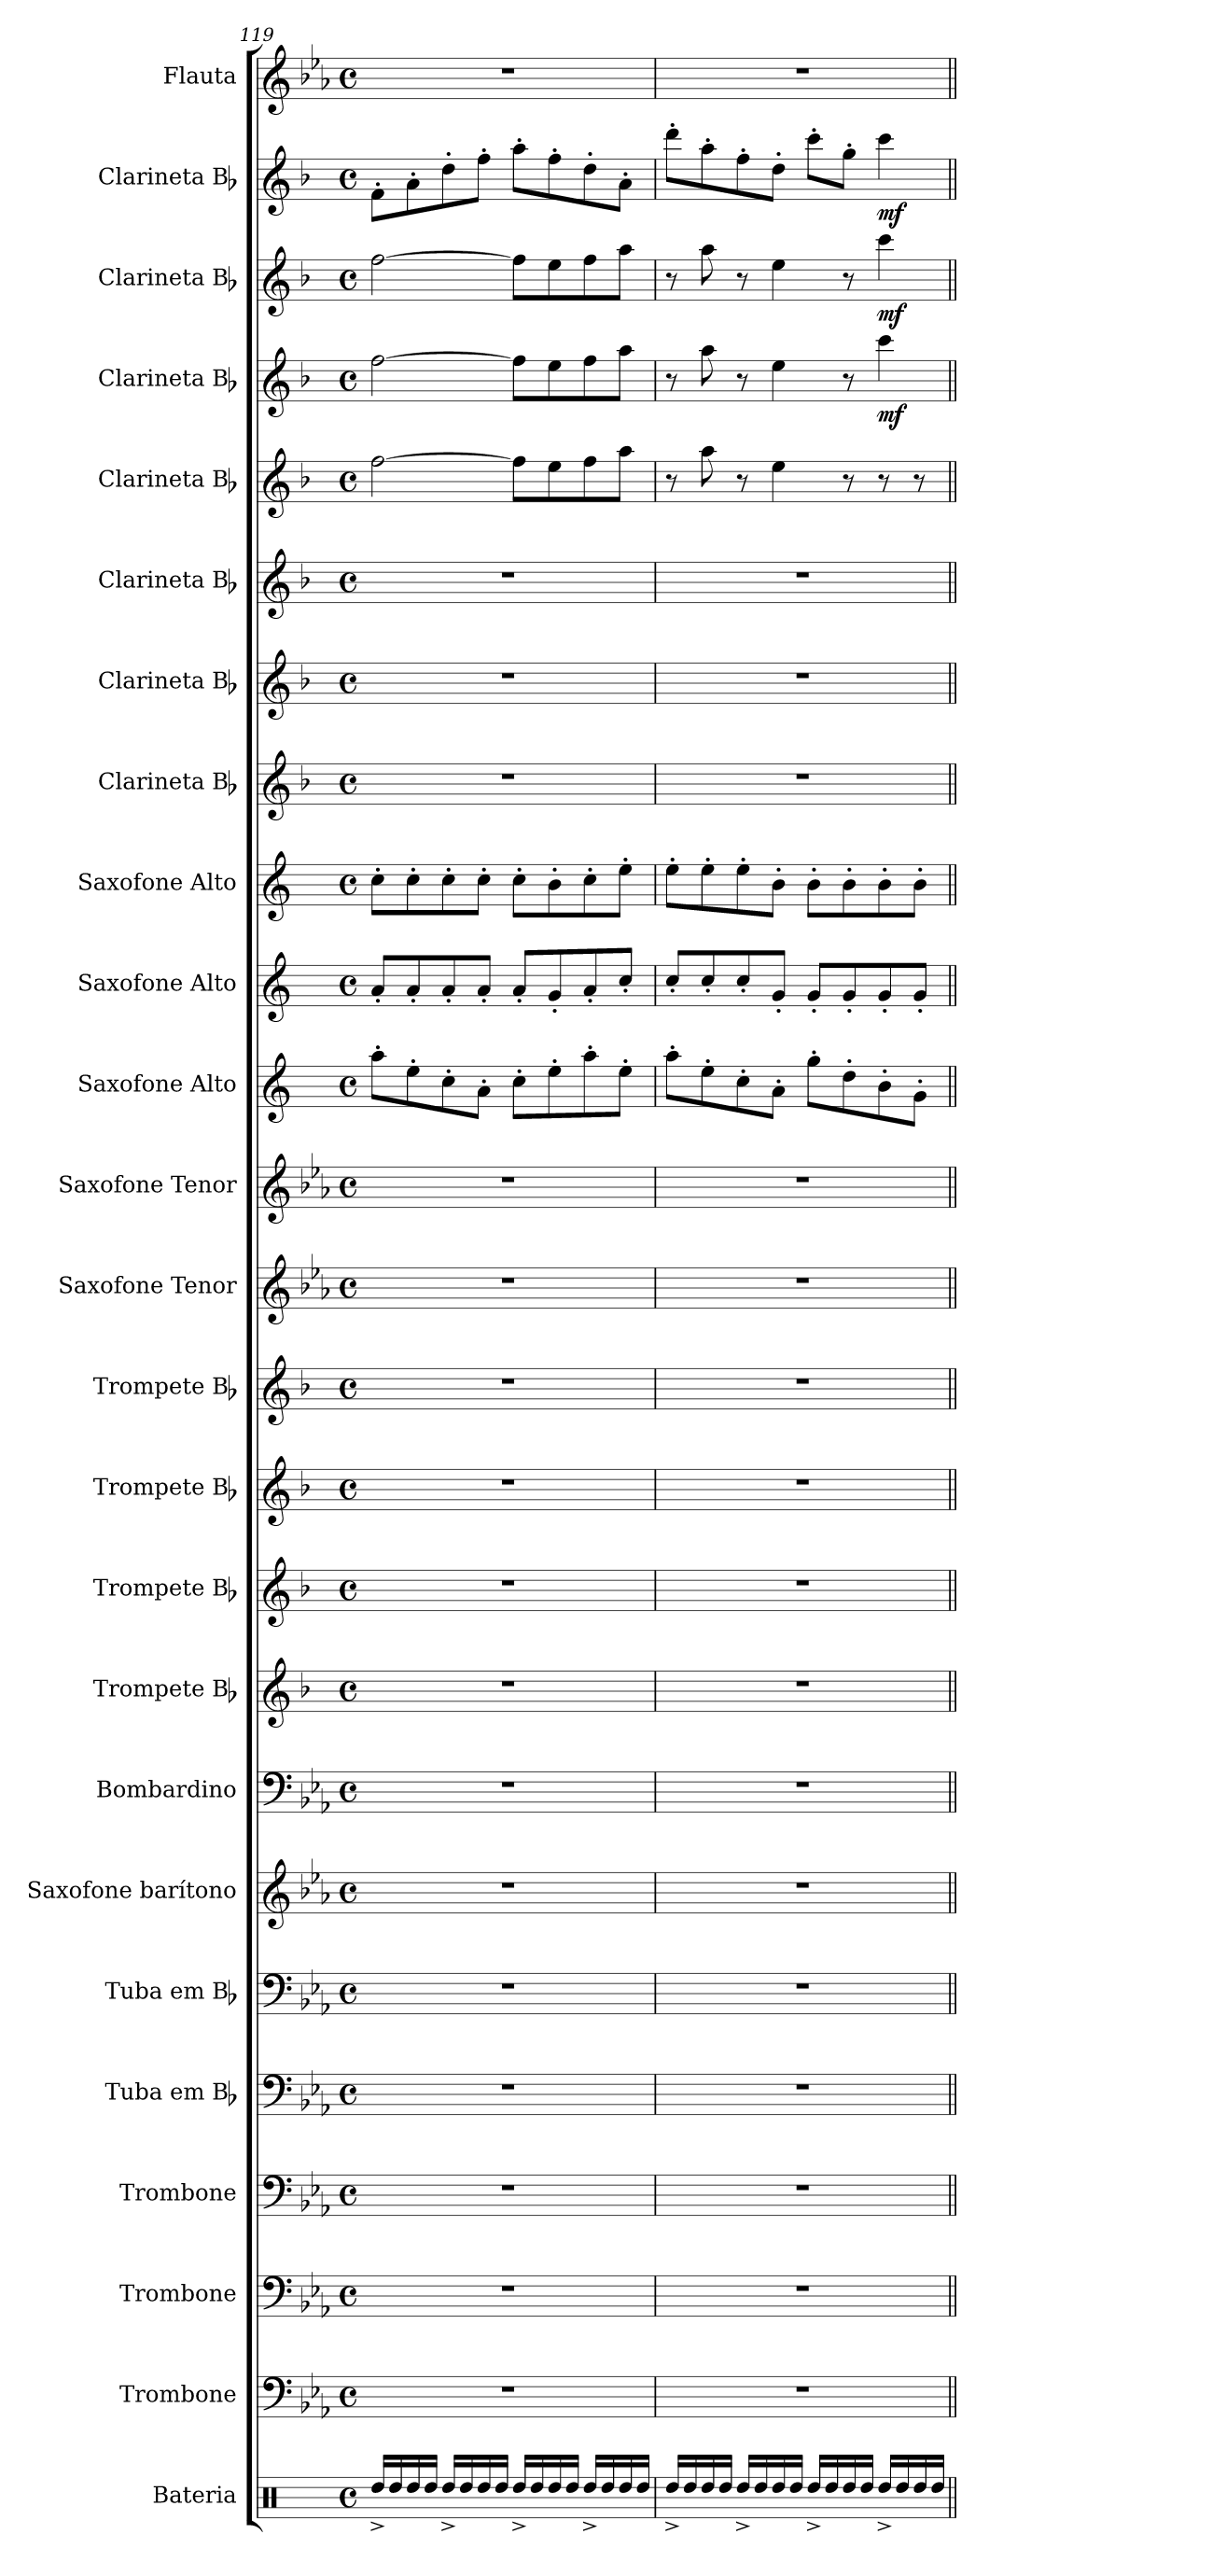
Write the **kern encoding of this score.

**kern	**kern	**kern	**kern	**kern	**kern	**kern	**kern	**kern	**kern	**kern	**kern	**kern	**kern	**kern	**kern	**kern	**kern	**kern	**kern	**kern	**kern	**dynam	**kern	**dynam	**kern	**dynam	**kern
*part25	*part24	*part23	*part22	*part21	*part20	*part19	*part18	*part17	*part16	*part15	*part14	*part13	*part12	*part11	*part10	*part9	*part8	*part7	*part6	*part5	*part4	*part4	*part3	*part3	*part2	*part2	*part1
*staff25	*staff24	*staff23	*staff22	*staff21	*staff20	*staff19	*staff18	*staff17	*staff16	*staff15	*staff14	*staff13	*staff12	*staff11	*staff10	*staff9	*staff8	*staff7	*staff6	*staff5	*staff4	*staff4	*staff3	*staff3	*staff2	*staff2	*staff1
*I"Bateria	*I"Trombone	*I"Trombone	*I"Trombone	*I"Tuba em Bb	*I"Tuba em Bb	*I"Saxofone barítono	*I"Bombardino	*I"Trompete Bb	*I"Trompete Bb	*I"Trompete Bb	*I"Trompete Bb	*I"Saxofone Tenor	*I"Saxofone Tenor	*I"Saxofone Alto	*I"Saxofone Alto	*I"Saxofone Alto	*I"Clarineta Bb	*I"Clarineta Bb	*I"Clarineta Bb	*I"Clarineta Bb	*I"Clarineta Bb	*	*I"Clarineta Bb	*	*I"Clarineta Bb	*	*I"Flauta
*I'Bat.	*I'Tbn.	*I'Tbn.	*I'Tbn.	*I'Tu. Bb	*I'Tu. Bb	*	*I'Bomb.	*I'Tpt. Bb	*I'Tpt. Bb	*I'Tpt. Bb	*I'Tpt. Bb	*I'Sax. Tn.	*I'Sax. Tn.	*	*	*	*I'Cl. Bb	*I'Cl. Bb	*I'Cl. Bb	*I'Cl. Bb	*I'Cl. Bb	*	*I'Cl. Bb	*	*I'Cl. Bb	*	*I'Fl.
*clefX	*clefF4	*clefF4	*clefF4	*clefF4	*clefF4	*clefG2	*clefF4	*clefG2	*clefG2	*clefG2	*clefG2	*clefG2	*clefG2	*clefG2	*clefG2	*clefG2	*clefG2	*clefG2	*clefG2	*clefG2	*clefG2	*	*clefG2	*	*clefG2	*	*clefG2
*	*	*	*	*	*	*ITrd12c21	*	*ITrd1c2	*ITrd1c2	*ITrd1c2	*ITrd1c2	*ITrd8c14	*ITrd8c14	*ITrd5c9	*ITrd5c9	*ITrd5c9	*ITrd1c2	*ITrd1c2	*ITrd1c2	*ITrd1c2	*ITrd1c2	*	*ITrd1c2	*	*ITrd1c2	*	*
*k[]	*k[b-e-a-]	*k[b-e-a-]	*k[b-e-a-]	*k[b-e-a-]	*k[b-e-a-]	*k[b-e-a-]	*k[b-e-a-]	*k[b-e-a-]	*k[b-e-a-]	*k[b-e-a-]	*k[b-e-a-]	*k[b-e-a-]	*k[b-e-a-]	*k[b-e-a-]	*k[b-e-a-]	*k[b-e-a-]	*k[b-e-a-]	*k[b-e-a-]	*k[b-e-a-]	*k[b-e-a-]	*k[b-e-a-]	*	*k[b-e-a-]	*	*k[b-e-a-]	*	*k[b-e-a-]
*M4/4	*M4/4	*M4/4	*M4/4	*M4/4	*M4/4	*M4/4	*M4/4	*M4/4	*M4/4	*M4/4	*M4/4	*M4/4	*M4/4	*M4/4	*M4/4	*M4/4	*M4/4	*M4/4	*M4/4	*M4/4	*M4/4	*	*M4/4	*	*M4/4	*	*M4/4
*met(c)	*met(c)	*met(c)	*met(c)	*met(c)	*met(c)	*met(c)	*met(c)	*met(c)	*met(c)	*met(c)	*met(c)	*met(c)	*met(c)	*met(c)	*met(c)	*met(c)	*met(c)	*met(c)	*met(c)	*met(c)	*met(c)	*	*met(c)	*	*met(c)	*	*met(c)
=119	=119	=119	=119	=119	=119	=119	=119	=119	=119	=119	=119	=119	=119	=119	=119	=119	=119	=119	=119	=119	=119	=119	=119	=119	=119	=119	=119
16Rdd^/LL	1r	1r	1r	1r	1r	1r	1r	1r	1r	1r	1r	1r	1r	8cc'\L	8c'/L	8e-'\L	1r	1r	1r	[2ee-\	[2ee-\	.	[2ee-\	.	8e-'\L	.	1r
16Rdd/	.	.	.	.	.	.	.	.	.	.	.	.	.	.	.	.	.	.	.	.	.	.	.	.	.	.	.
16Rdd/	.	.	.	.	.	.	.	.	.	.	.	.	.	8g'\	8c'/	8e-'\	.	.	.	.	.	.	.	.	8g'\	.	.
16Rdd/JJ	.	.	.	.	.	.	.	.	.	.	.	.	.	.	.	.	.	.	.	.	.	.	.	.	.	.	.
16Rdd^/LL	.	.	.	.	.	.	.	.	.	.	.	.	.	8e-'\	8c'/	8e-'\	.	.	.	.	.	.	.	.	8cc'\	.	.
16Rdd/	.	.	.	.	.	.	.	.	.	.	.	.	.	.	.	.	.	.	.	.	.	.	.	.	.	.	.
16Rdd/	.	.	.	.	.	.	.	.	.	.	.	.	.	8c'\J	8c'/J	8e-'\J	.	.	.	.	.	.	.	.	8ee-'\J	.	.
16Rdd/JJ	.	.	.	.	.	.	.	.	.	.	.	.	.	.	.	.	.	.	.	.	.	.	.	.	.	.	.
16Rdd^/LL	.	.	.	.	.	.	.	.	.	.	.	.	.	8e-'\L	8c'/L	8e-'\L	.	.	.	8ee-\L]	8ee-\L]	.	8ee-\L]	.	8gg'\L	.	.
16Rdd/	.	.	.	.	.	.	.	.	.	.	.	.	.	.	.	.	.	.	.	.	.	.	.	.	.	.	.
16Rdd/	.	.	.	.	.	.	.	.	.	.	.	.	.	8g'\	8B-'/	8d'\	.	.	.	8dd\	8dd\	.	8dd\	.	8ee-'\	.	.
16Rdd/JJ	.	.	.	.	.	.	.	.	.	.	.	.	.	.	.	.	.	.	.	.	.	.	.	.	.	.	.
16Rdd^/LL	.	.	.	.	.	.	.	.	.	.	.	.	.	8cc'\	8c'/	8e-'\	.	.	.	8ee-\	8ee-\	.	8ee-\	.	8cc'\	.	.
16Rdd/	.	.	.	.	.	.	.	.	.	.	.	.	.	.	.	.	.	.	.	.	.	.	.	.	.	.	.
16Rdd/	.	.	.	.	.	.	.	.	.	.	.	.	.	8g'\J	8e-'/J	8g'\J	.	.	.	8gg\J	8gg\J	.	8gg\J	.	8g'\J	.	.
16Rdd/JJ	.	.	.	.	.	.	.	.	.	.	.	.	.	.	.	.	.	.	.	.	.	.	.	.	.	.	.
!!LO:PB:g=z
=120	=120	=120	=120	=120	=120	=120	=120	=120	=120	=120	=120	=120	=120	=120	=120	=120	=120	=120	=120	=120	=120	=120	=120	=120	=120	=120	=120
16Rdd^/LL	1r	1r	1r	1r	1r	1r	1r	1r	1r	1r	1r	1r	1r	8cc'\L	8e-'/L	8g'\L	1r	1r	1r	8r	8r	.	8r	.	8ccc'\L	.	1r
16Rdd/	.	.	.	.	.	.	.	.	.	.	.	.	.	.	.	.	.	.	.	.	.	.	.	.	.	.	.
16Rdd/	.	.	.	.	.	.	.	.	.	.	.	.	.	8g'\	8e-'/	8g'\	.	.	.	8gg\	8gg\	.	8gg\	.	8gg'\	.	.
16Rdd/JJ	.	.	.	.	.	.	.	.	.	.	.	.	.	.	.	.	.	.	.	.	.	.	.	.	.	.	.
16Rdd^/LL	.	.	.	.	.	.	.	.	.	.	.	.	.	8e-'\	8e-'/	8g'\	.	.	.	8r	8r	.	8r	.	8ee-'\	.	.
16Rdd/	.	.	.	.	.	.	.	.	.	.	.	.	.	.	.	.	.	.	.	.	.	.	.	.	.	.	.
16Rdd/	.	.	.	.	.	.	.	.	.	.	.	.	.	8c'\J	8B-'/J	8d'\J	.	.	.	4dd\	4dd\	.	4dd\	.	8cc'\J	.	.
16Rdd/JJ	.	.	.	.	.	.	.	.	.	.	.	.	.	.	.	.	.	.	.	.	.	.	.	.	.	.	.
16Rdd^/LL	.	.	.	.	.	.	.	.	.	.	.	.	.	8b-'\L	8B-'/L	8d'\L	.	.	.	.	.	.	.	.	8bb-'\L	.	.
16Rdd/	.	.	.	.	.	.	.	.	.	.	.	.	.	.	.	.	.	.	.	.	.	.	.	.	.	.	.
16Rdd/	.	.	.	.	.	.	.	.	.	.	.	.	.	8f'\	8B-'/	8d'\	.	.	.	8r	8r	.	8r	.	8ff'\J	.	.
16Rdd/JJ	.	.	.	.	.	.	.	.	.	.	.	.	.	.	.	.	.	.	.	.	.	.	.	.	.	.	.
!	!	!	!	!	!	!	!	!	!	!	!	!	!	!	!	!	!	!	!	!	!	!LO:DY:b	!	!LO:DY:b	!	!LO:DY:b	!
16Rdd^/LL	.	.	.	.	.	.	.	.	.	.	.	.	.	8d'\	8B-'/	8d'\	.	.	.	8r	4bb-\	mf	4bb-\	mf	4bb-\	mf	.
16Rdd/	.	.	.	.	.	.	.	.	.	.	.	.	.	.	.	.	.	.	.	.	.	.	.	.	.	.	.
16Rdd/	.	.	.	.	.	.	.	.	.	.	.	.	.	8B-'\J	8B-'/J	8d'\J	.	.	.	8r	.	.	.	.	.	.	.
16Rdd/JJ	.	.	.	.	.	.	.	.	.	.	.	.	.	.	.	.	.	.	.	.	.	.	.	.	.	.	.
=||	=||	=||	=||	=||	=||	=||	=||	=||	=||	=||	=||	=||	=||	=||	=||	=||	=||	=||	=||	=||	=||	=||	=||	=||	=||	=||	=||
*-	*-	*-	*-	*-	*-	*-	*-	*-	*-	*-	*-	*-	*-	*-	*-	*-	*-	*-	*-	*-	*-	*-	*-	*-	*-	*-	*-
